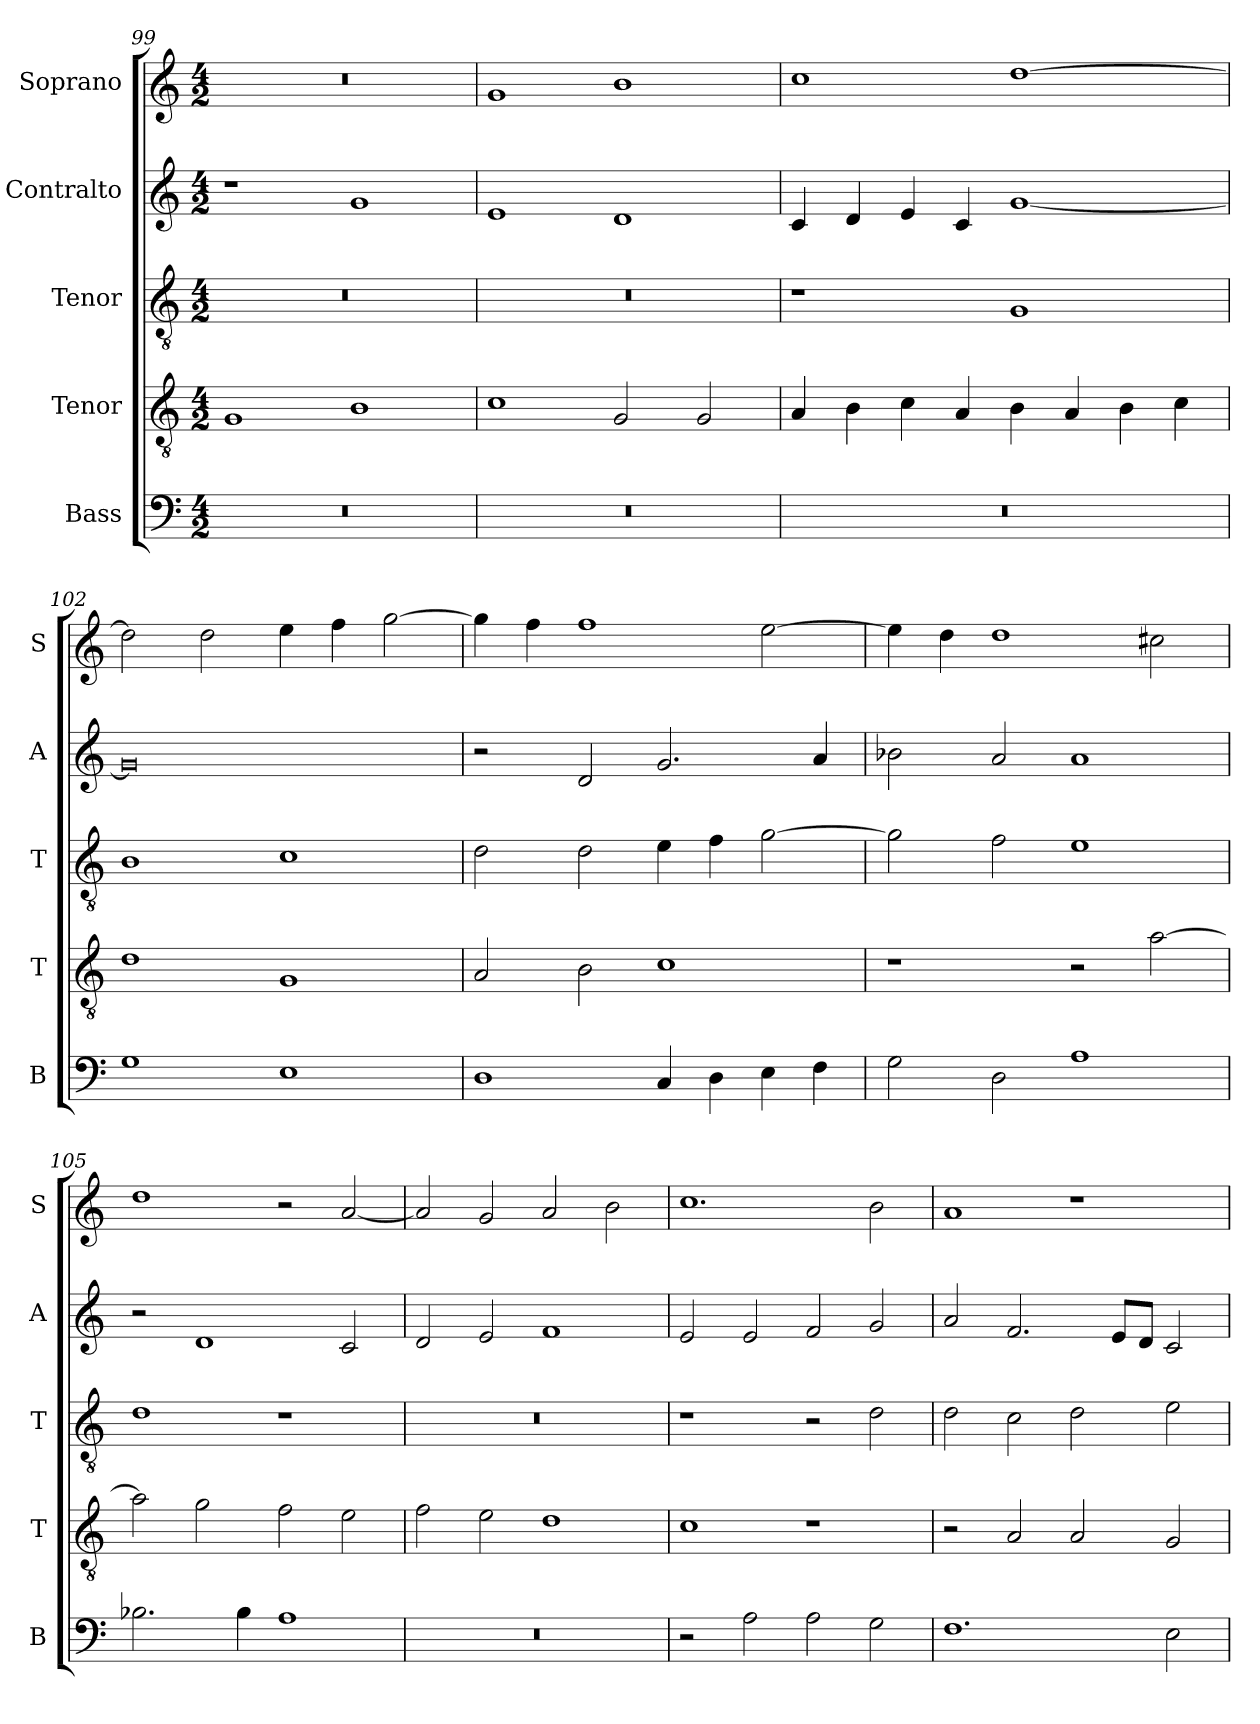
**kern	**kern	**kern	**kern	**kern
*part5	*part4	*part3	*part2	*part1
*staff5	*staff4	*staff3	*staff2	*staff1
*I"Bass	*I"Tenor	*I"Tenor	*I"Contralto	*I"Soprano
*I'B	*I'T	*I'T	*I'A	*I'S
*clefF4	*clefGv2	*clefGv2	*clefG2	*clefG2
*k[]	*k[]	*k[]	*k[]	*k[]
*G:mix	*G:mix	*G:mix	*G:mix	*G:mix
*M4/2	*M4/2	*M4/2	*M4/2	*M4/2
=99	=99	=99	=99	=99
0r	1G	0r	1r	0r
.	1B	.	1g	.
=100	=100	=100	=100	=100
0r	1c	0r	1e	1g
.	2G	.	1d	1b
.	2G	.	.	.
=101	=101	=101	=101	=101
0r	4A	1r	4c	1cc
.	4B	.	4d	.
.	4c	.	4e	.
.	4A	.	4c	.
.	4B	1G	[1g	[1dd
.	4A	.	.	.
.	4B	.	.	.
.	4c	.	.	.
=102	=102	=102	=102	=102
1G	1d	1B	0g]	2dd]
.	.	.	.	2dd
1E	1G	1c	.	4ee
.	.	.	.	4ff
.	.	.	.	[2gg
=103	=103	=103	=103	=103
1D	2A	2d	2r	4gg]
.	.	.	.	4ff
.	2B	2d	2d	1ff
4C	1c	4e	2.g	.
4D	.	4f	.	.
4E	.	[2g	.	[2ee
4F	.	.	4a	.
=104	=104	=104	=104	=104
2G	1r	2g]	2b-X	4ee]
.	.	.	.	4dd
2D	.	2f	2a	1dd
1A	2r	1e	1a	.
.	[2a	.	.	2cc#X
=105	=105	=105	=105	=105
2.B-X	2a]	1d	2r	1dd
.	2g	.	1d	.
4B-	.	.	.	.
1A	2f	1r	.	2r
.	2e	.	2c	[2a
=106	=106	=106	=106	=106
0r	2f	0r	2d	2a]
.	2e	.	2e	2g
.	1d	.	1f	2a
.	.	.	.	2b
=107	=107	=107	=107	=107
2r	1c	1r	2e	1.cc
2A	.	.	2e	.
2A	1r	2r	2f	.
2G	.	2d	2g	2b
=108	=108	=108	=108	=108
1.F	2r	2d	2a	1a
.	2A	2c	2.f	.
.	2A	2d	.	1r
.	.	.	8e/L	.
.	.	.	8d/J	.
2E	2G	2e	2c	.
=	=	=	=	=
*-	*-	*-	*-	*-
